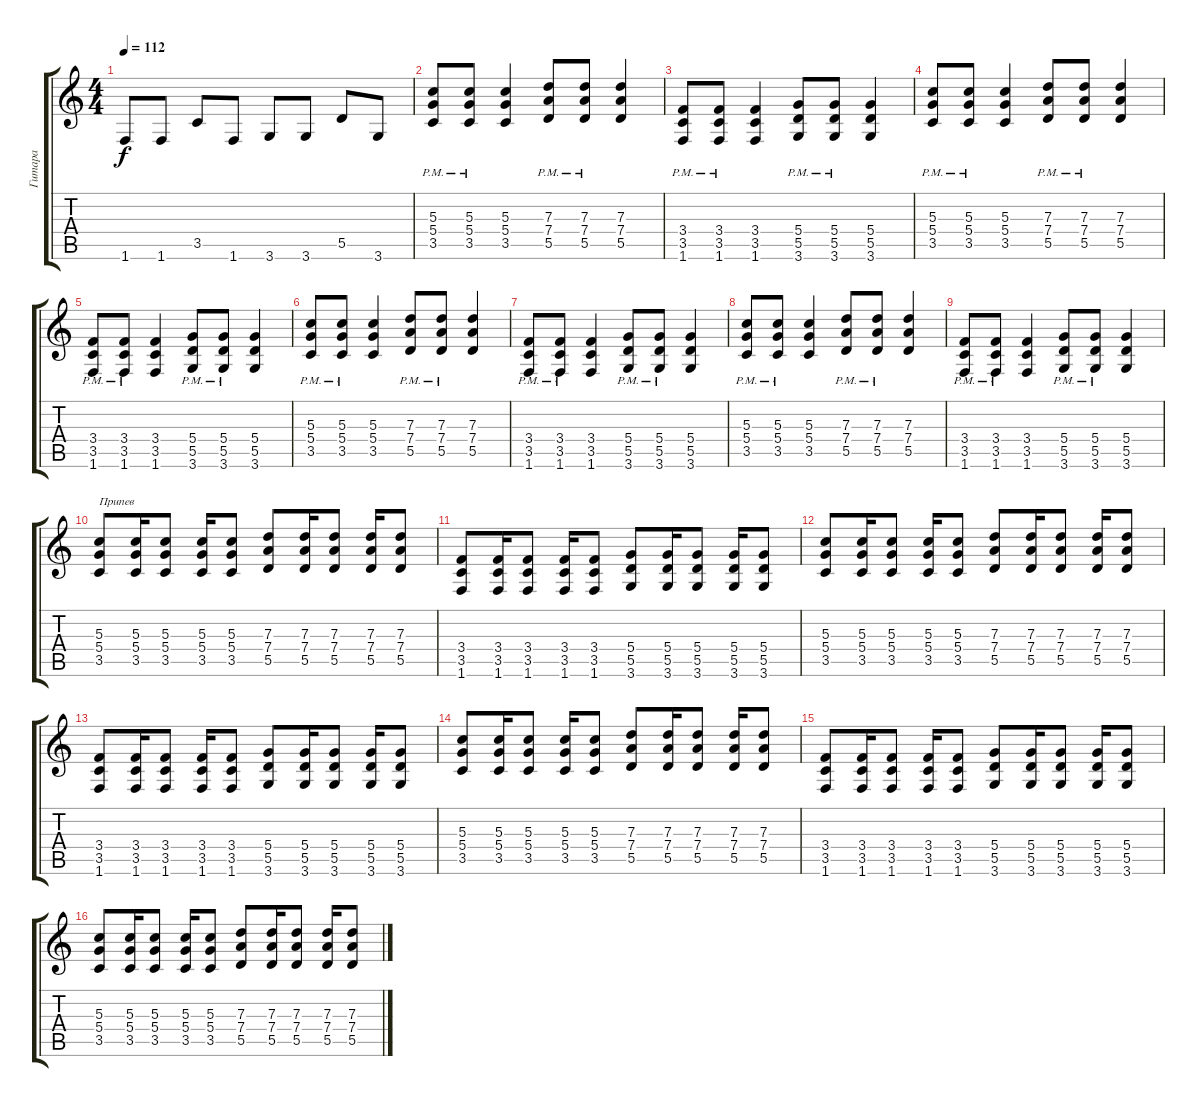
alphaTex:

\track ("Гитара" "Гитара") {instrument distortionguitar}
\staff {score tabs}
\tuning (E4 B3 G3 D3 A2 E2) {hide}
\ts (4 4)
\tempo 112
\clef g2
\ks c
1.6.8{dy f} 1.6.8 3.5.8 1.6.8 3.6.8 3.6.8 5.5.8 3.6.8 |
(5.3{pm} 5.4{pm} 3.5{pm}).8 (5.3{pm} 5.4{pm} 3.5{pm}).8 (5.3 5.4 3.5).4 (7.3{pm} 7.4{pm} 5.5{pm}).8 (7.3{pm} 7.4{pm} 5.5{pm}).8 (7.3 7.4 5.5).4 |
(3.4{pm} 3.5{pm} 1.6{pm}).8 (3.4{pm} 3.5{pm} 1.6{pm}).8 (3.4 3.5 1.6).4 (5.4{pm} 5.5{pm} 3.6{pm}).8 (5.4{pm} 5.5{pm} 3.6{pm}).8 (5.4 5.5 3.6).4 |
(5.3{pm} 5.4{pm} 3.5{pm}).8 (5.3{pm} 5.4{pm} 3.5{pm}).8 (5.3 5.4 3.5).4 (7.3{pm} 7.4{pm} 5.5{pm}).8 (7.3{pm} 7.4{pm} 5.5{pm}).8 (7.3 7.4 5.5).4 |
(3.4{pm} 3.5{pm} 1.6{pm}).8 (3.4{pm} 3.5{pm} 1.6{pm}).8 (3.4 3.5 1.6).4 (5.4{pm} 5.5{pm} 3.6{pm}).8 (5.4{pm} 5.5{pm} 3.6{pm}).8 (5.4 5.5 3.6).4 |
(5.3{pm} 5.4{pm} 3.5{pm}).8 (5.3{pm} 5.4{pm} 3.5{pm}).8 (5.3 5.4 3.5).4 (7.3{pm} 7.4{pm} 5.5{pm}).8 (7.3{pm} 7.4{pm} 5.5{pm}).8 (7.3 7.4 5.5).4 |
(3.4{pm} 3.5{pm} 1.6{pm}).8 (3.4{pm} 3.5{pm} 1.6{pm}).8 (3.4 3.5 1.6).4 (5.4{pm} 5.5{pm} 3.6{pm}).8 (5.4{pm} 5.5{pm} 3.6{pm}).8 (5.4 5.5 3.6).4 |
(5.3{pm} 5.4{pm} 3.5{pm}).8 (5.3{pm} 5.4{pm} 3.5{pm}).8 (5.3 5.4 3.5).4 (7.3{pm} 7.4{pm} 5.5{pm}).8 (7.3{pm} 7.4{pm} 5.5{pm}).8 (7.3 7.4 5.5).4 |
(3.4{pm} 3.5{pm} 1.6{pm}).8 (3.4{pm} 3.5{pm} 1.6{pm}).8 (3.4 3.5 1.6).4 (5.4{pm} 5.5{pm} 3.6{pm}).8 (5.4{pm} 5.5{pm} 3.6{pm}).8 (5.4 5.5 3.6).4 |
(5.3 5.4 3.5).8{txt "Припев"} (5.3 5.4 3.5).16 (5.3 5.4 3.5).8 (5.3 5.4 3.5).16 (5.3 5.4 3.5).8 (7.3 7.4 5.5).8 (7.3 7.4 5.5).16 (7.3 7.4 5.5).8 (7.3 7.4 5.5).16 (7.3 7.4 5.5).8 |
(3.4 3.5 1.6).8 (3.4 3.5 1.6).16 (3.4 3.5 1.6).8 (3.4 3.5 1.6).16 (3.4 3.5 1.6).8 (5.4 5.5 3.6).8 (5.4 5.5 3.6).16 (5.4 5.5 3.6).8 (5.4 5.5 3.6).16 (5.4 5.5 3.6).8 |
(5.3 5.4 3.5).8 (5.3 5.4 3.5).16 (5.3 5.4 3.5).8 (5.3 5.4 3.5).16 (5.3 5.4 3.5).8 (7.3 7.4 5.5).8 (7.3 7.4 5.5).16 (7.3 7.4 5.5).8 (7.3 7.4 5.5).16 (7.3 7.4 5.5).8 |
(3.4 3.5 1.6).8 (3.4 3.5 1.6).16 (3.4 3.5 1.6).8 (3.4 3.5 1.6).16 (3.4 3.5 1.6).8 (5.4 5.5 3.6).8 (5.4 5.5 3.6).16 (5.4 5.5 3.6).8 (5.4 5.5 3.6).16 (5.4 5.5 3.6).8 |
(5.3 5.4 3.5).8 (5.3 5.4 3.5).16 (5.3 5.4 3.5).8 (5.3 5.4 3.5).16 (5.3 5.4 3.5).8 (7.3 7.4 5.5).8 (7.3 7.4 5.5).16 (7.3 7.4 5.5).8 (7.3 7.4 5.5).16 (7.3 7.4 5.5).8 |
(3.4 3.5 1.6).8 (3.4 3.5 1.6).16 (3.4 3.5 1.6).8 (3.4 3.5 1.6).16 (3.4 3.5 1.6).8 (5.4 5.5 3.6).8 (5.4 5.5 3.6).16 (5.4 5.5 3.6).8 (5.4 5.5 3.6).16 (5.4 5.5 3.6).8 |
(5.3 5.4 3.5).8 (5.3 5.4 3.5).16 (5.3 5.4 3.5).8 (5.3 5.4 3.5).16 (5.3 5.4 3.5).8 (7.3 7.4 5.5).8 (7.3 7.4 5.5).16 (7.3 7.4 5.5).8 (7.3 7.4 5.5).16 (7.3 7.4 5.5).8
